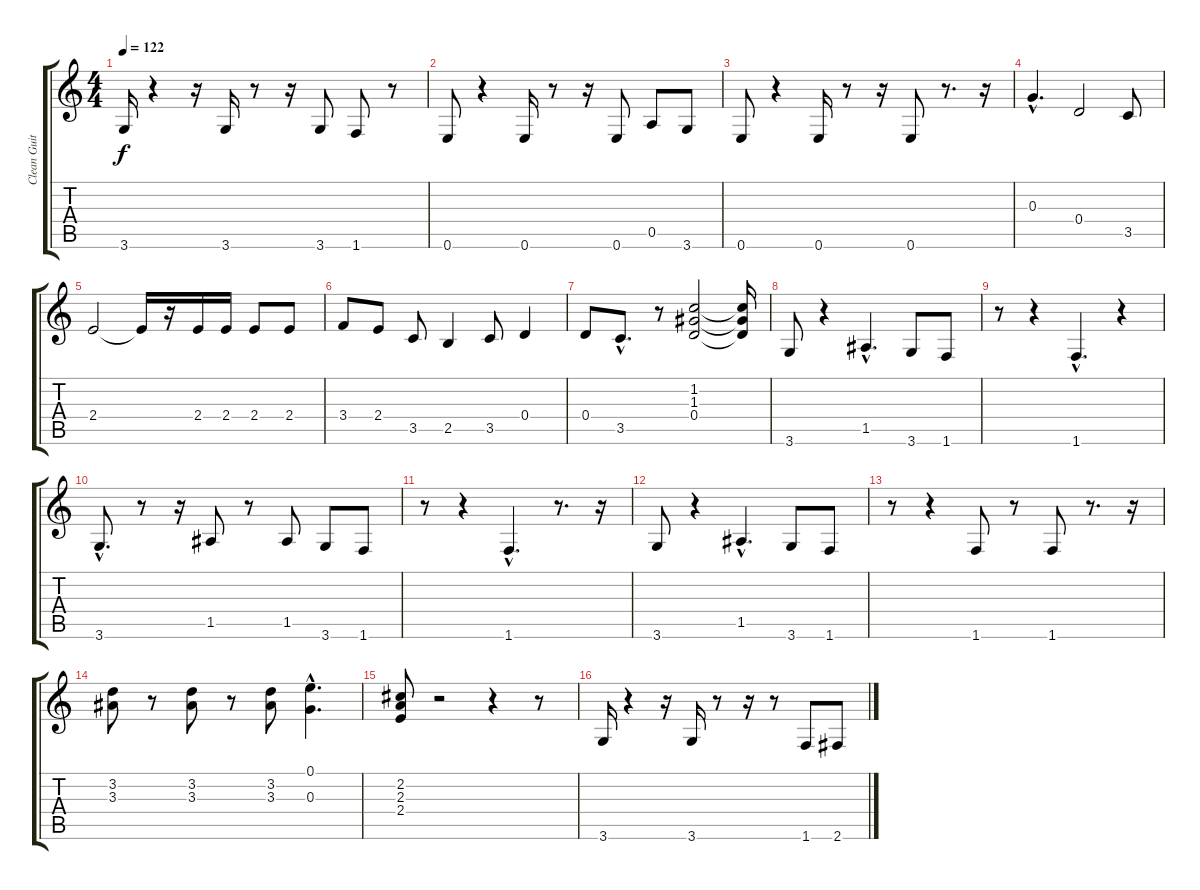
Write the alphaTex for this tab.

\track ("Clean Guitar" "Clean Guit") {instrument electricguitarclean}
\staff {score tabs}
\tuning (E4 B3 G3 D3 A2 E2) {hide}
\ts (4 4)
\tempo 122
\clef g2
\ks c
3.6.16{dy f} r.4 r.16 3.6.16 r.8 r.16 3.6.8 1.6.8 r.8 |
0.6.8 r.4 0.6.16 r.8 r.16 0.6.8 0.5.8 3.6.8 |
0.6.8 r.4 0.6.16 r.8 r.16 0.6.8 r.8{d} r.16 |
0.3{hac}.4{d} 0.4.2 3.5.8 |
2.4.2 2.4{t}.16 r.16 2.4.16 2.4.16 2.4.8 2.4.8 |
3.4.8 2.4.8 3.5.8 2.5.4 3.5.8 0.4.4 |
0.4.8 3.5{hac}.8{d} r.8 (1.2 1.3 0.4).2 (1.2{t} 1.3{t} 0.4{t}).16 |
3.6.8 r.4 1.5{hac}.4{d} 3.6.8 1.6.8 |
r.8 r.4 1.6{hac}.4{d} r.4 |
3.6{hac}.8{d} r.8 r.16 1.5.8 r.8 1.5.8 3.6.8 1.6.8 |
r.8 r.4 1.6{hac}.4{d} r.8{d} r.16 |
3.6.8 r.4 1.5{hac}.4{d} 3.6.8 1.6.8 |
r.8 r.4 1.6.8 r.8 1.6.8 r.8{d} r.16 |
(3.2 3.3).8 r.8 (3.2 3.3).8 r.8 (3.2 3.3).8 (0.1{hac} 0.3{hac}).4{d} |
(2.2 2.3 2.4).8 r.2 r.4 r.8 |
3.6.16 r.4 r.16 3.6.16 r.8 r.16 r.8 1.6.8 2.6.8
